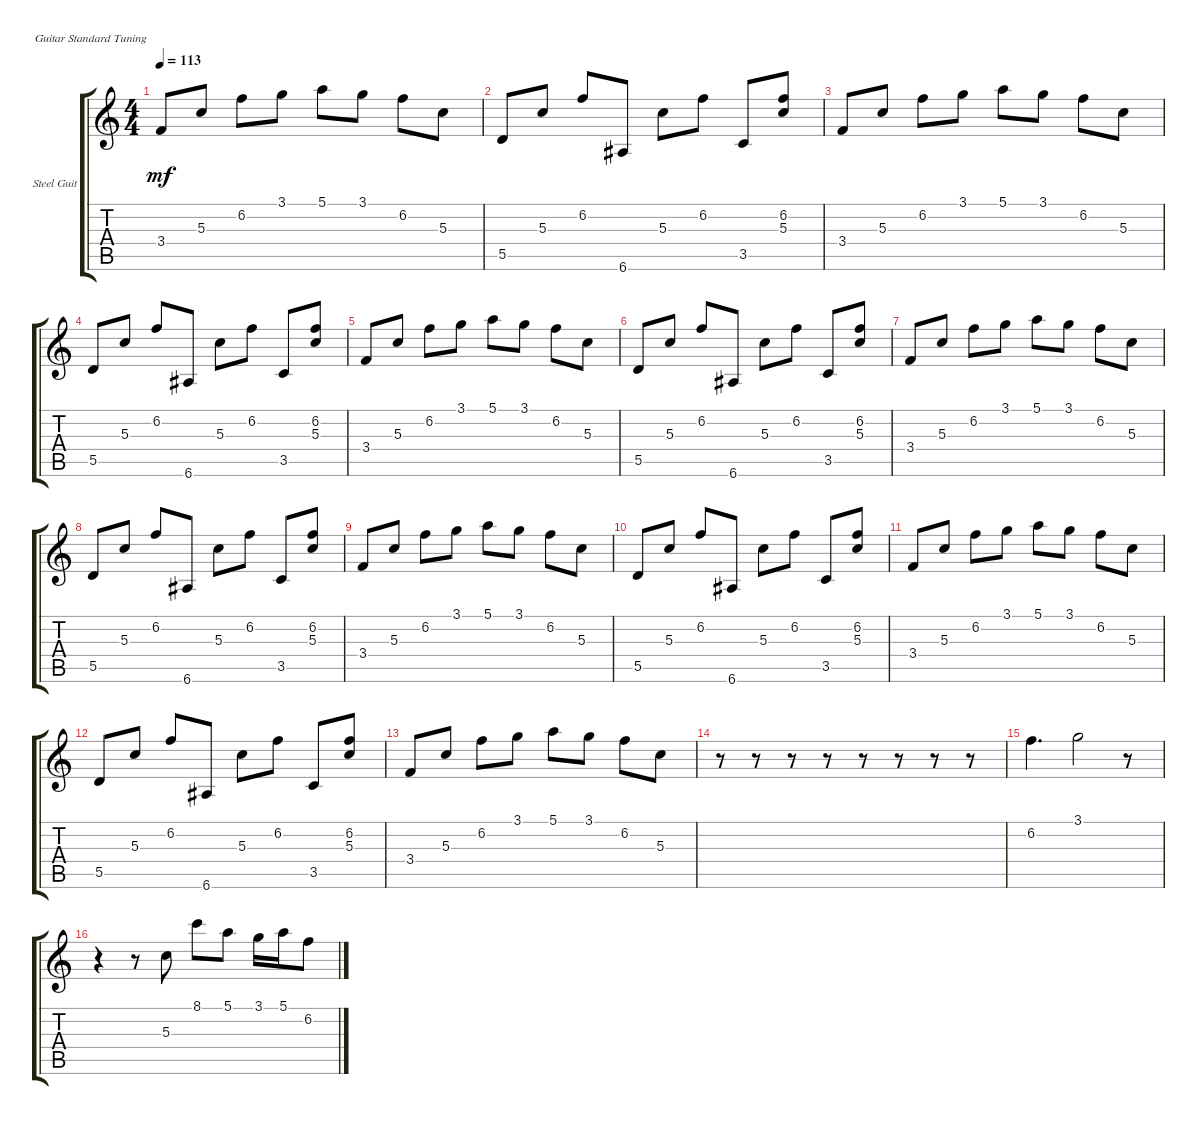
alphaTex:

\defaultSystemsLayout 4
\bracketExtendMode groupsimilarinstruments
\firstSystemTrackNameOrientation horizontal
\otherSystemsTrackNameOrientation horizontal
\track ("Steel Guitar" "Steel Guit") {instrument acousticguitarsteel}
\staff {score tabs}
\tuning (E4 B3 G3 D3 A2 E2)
\ts (4 4)
\tempo 113
\clef g2
\ks c
3.4.8{dy mf} 5.3.8 6.2.8 3.1.8 5.1.8 3.1.8 6.2.8 5.3.8 |
5.5.8 5.3.8 6.2.8 6.6.8 5.3.8 6.2.8 3.5.8 (6.2 5.3).8 |
3.4.8 5.3.8 6.2.8 3.1.8 5.1.8 3.1.8 6.2.8 5.3.8 |
5.5.8 5.3.8 6.2.8 6.6.8 5.3.8 6.2.8 3.5.8 (6.2 5.3).8 |
3.4.8 5.3.8 6.2.8 3.1.8 5.1.8 3.1.8 6.2.8 5.3.8 |
5.5.8 5.3.8 6.2.8 6.6.8 5.3.8 6.2.8 3.5.8 (6.2 5.3).8 |
3.4.8 5.3.8 6.2.8 3.1.8 5.1.8 3.1.8 6.2.8 5.3.8 |
5.5.8 5.3.8 6.2.8 6.6.8 5.3.8 6.2.8 3.5.8 (6.2 5.3).8 |
3.4.8 5.3.8 6.2.8 3.1.8 5.1.8 3.1.8 6.2.8 5.3.8 |
5.5.8 5.3.8 6.2.8 6.6.8 5.3.8 6.2.8 3.5.8 (6.2 5.3).8 |
3.4.8 5.3.8 6.2.8 3.1.8 5.1.8 3.1.8 6.2.8 5.3.8 |
5.5.8 5.3.8 6.2.8 6.6.8 5.3.8 6.2.8 3.5.8 (6.2 5.3).8 |
3.4.8 5.3.8 6.2.8 3.1.8 5.1.8 3.1.8 6.2.8 5.3.8 |
r.8 r.8 r.8 r.8 r.8 r.8 r.8 r.8 |
6.2.4{d} 3.1.2 r.8 |
r.4 r.8 5.3.8 8.1.8 5.1.8 3.1.16 5.1.16 6.2.8
